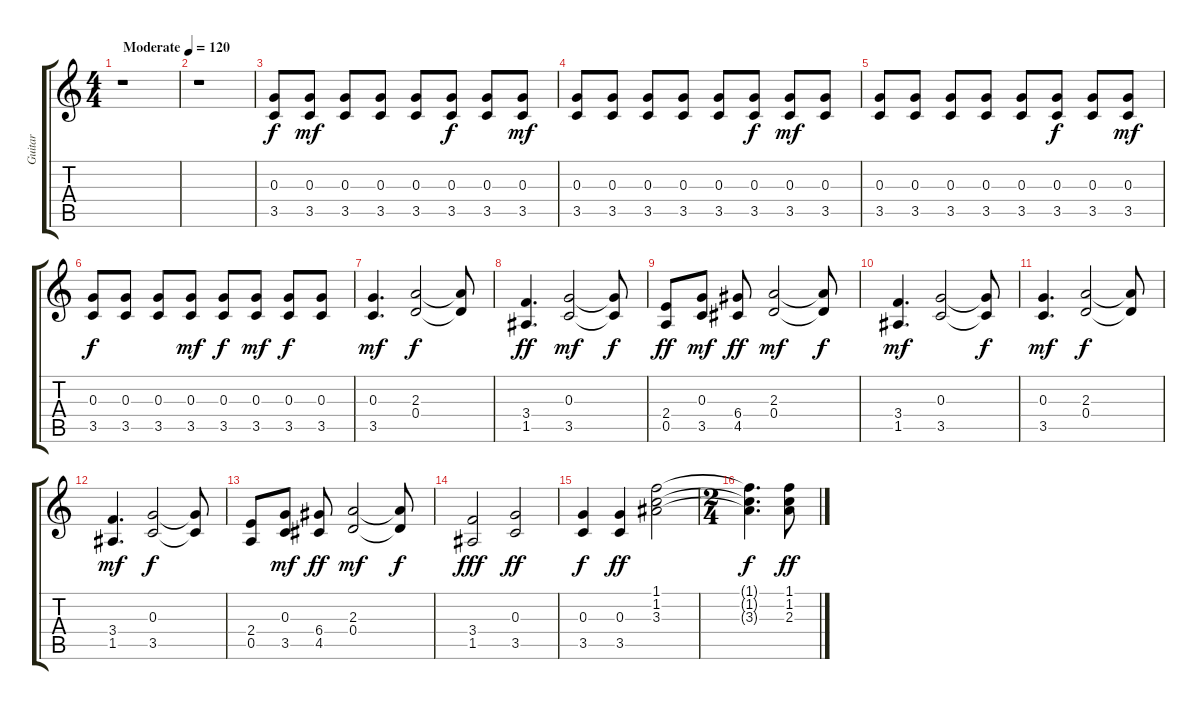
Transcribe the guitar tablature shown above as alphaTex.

\track ("Guitar" "Guitar") {instrument acousticguitarnylon}
\staff {score tabs}
\tuning (E4 B3 G3 D3 A2 E2) {hide}
\ts (4 4)
\tempo (120 "Moderate")
\clef g2
\ks c
r.1{dy f instrument acousticguitarnylon} |
r.1 |
(0.3 3.5).8 (0.3 3.5).8{dy mf} (0.3 3.5).8 (0.3 3.5).8 (0.3 3.5).8 (0.3 3.5).8{dy f} (0.3 3.5).8 (0.3 3.5).8{dy mf} |
(0.3 3.5).8 (0.3 3.5).8 (0.3 3.5).8 (0.3 3.5).8 (0.3 3.5).8 (0.3 3.5).8{dy f} (0.3 3.5).8{dy mf} (0.3 3.5).8 |
(0.3 3.5).8 (0.3 3.5).8 (0.3 3.5).8 (0.3 3.5).8 (0.3 3.5).8 (0.3 3.5).8{dy f} (0.3 3.5).8 (0.3 3.5).8{dy mf} |
(0.3 3.5).8{dy f} (0.3 3.5).8 (0.3 3.5).8 (0.3 3.5).8{dy mf} (0.3 3.5).8{dy f} (0.3 3.5).8{dy mf} (0.3 3.5).8{dy f} (0.3 3.5).8 |
(0.3 3.5).4{d dy mf} (2.3 0.4).2{dy f} (2.3{t} 0.4{t}).8 |
(3.4 1.5).4{d dy ff} (0.3 3.5).2{dy mf} (0.3{t} 3.5{t}).8{dy f} |
(2.4 0.5).8{dy ff} (0.3 3.5).8{dy mf} (6.4 4.5).8{dy ff} (2.3 0.4).2{dy mf} (2.3{t} 0.4{t}).8{dy f} |
(3.4 1.5).4{d dy mf} (0.3 3.5).2 (0.3{t} 3.5{t}).8{dy f} |
(0.3 3.5).4{d dy mf} (2.3 0.4).2{dy f} (2.3{t} 0.4{t}).8 |
(3.4 1.5).4{d dy mf} (0.3 3.5).2{dy f} (0.3{t} 3.5{t}).8 |
(2.4 0.5).8 (0.3 3.5).8{dy mf} (6.4 4.5).8{dy ff} (2.3 0.4).2{dy mf} (2.3{t} 0.4{t}).8{dy f} |
(3.4 1.5).2{dy fff} (0.3 3.5).2{dy ff} |
(0.3 3.5).4{dy f} (0.3 3.5).4{dy ff} (1.1 1.2 3.3).2 |
\ts (2 4)
(1.1{t} 1.2{t} 3.3{t}).4{d dy f} (1.1 1.2 2.3).8{dy ff}
